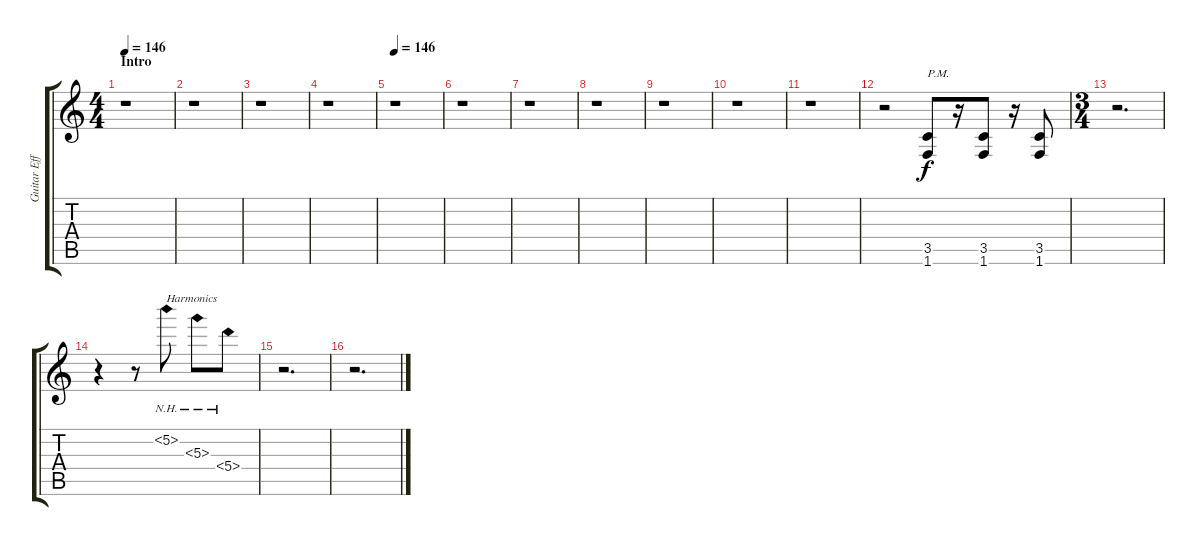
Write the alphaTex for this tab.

\track ("Guitar Effects - Stef Carpenter" "Guitar Eff") {instrument electricguitarmuted}
\staff {score tabs}
\tuning (E4 B3 G3 D3 A2 E2) {hide}
\ts (4 4)
\section ("" "Intro")
\tempo 146
\tempo 138
\tempo 146
\clef g2
\ks c
r.1{dy f instrument electricguitarmuted} |
r.1 |
r.1 |
r.1 |
\tempo 146
r.1 |
r.1 |
r.1 |
r.1 |
r.1 |
r.1 |
r.1 |
r.2 (3.5 1.6).8{txt "P.M." volume 11 instrument electricguitarmuted} r.16 (3.5 1.6).8 r.16 (3.5 1.6).8 |
\ts (3 4)
r.2{d} |
r.4 r.8 5.2{nh}.8{txt "Harmonics" volume 11 instrument distortionguitar} 5.3{nh}.8 5.4{nh}.8 |
r.2{d} |
r.2{d}
